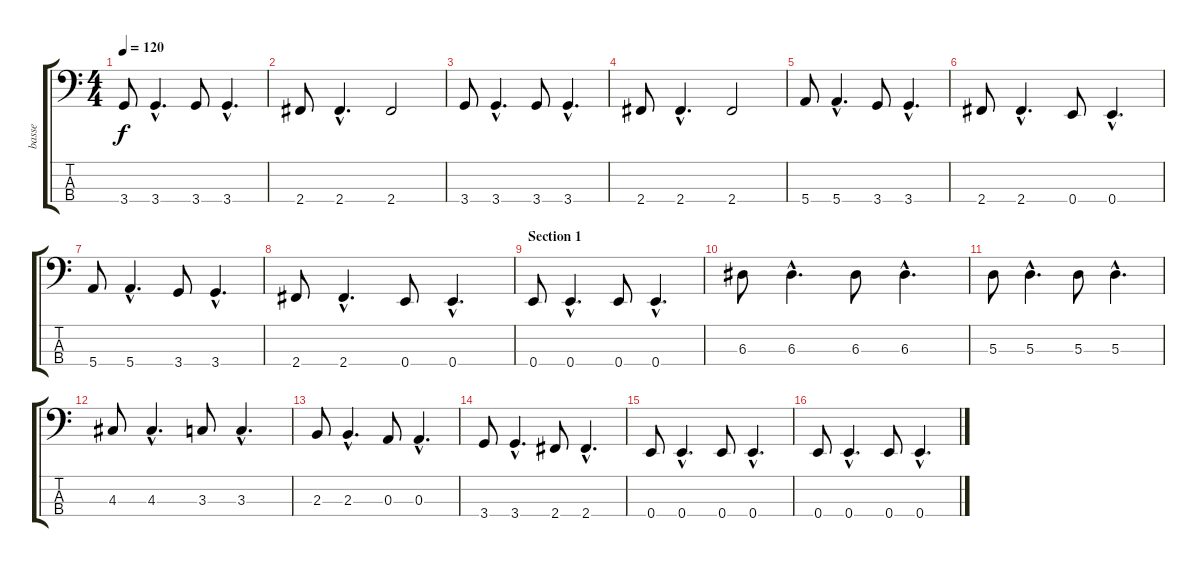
\track ("basse" "basse") {instrument electricbassfinger}
\staff {score tabs}
\tuning (G2 D2 A1 E1) {hide}
\ts (4 4)
\tempo 120
\clef f4
\ks c
3.4.8{dy f} 3.4{hac}.4{d} 3.4.8 3.4{hac}.4{d} |
2.4.8 2.4{hac}.4{d} 2.4.2 |
3.4.8 3.4{hac}.4{d} 3.4.8 3.4{hac}.4{d} |
2.4.8 2.4{hac}.4{d} 2.4.2 |
5.4.8 5.4{hac}.4{d} 3.4.8 3.4{hac}.4{d} |
2.4.8 2.4{hac}.4{d} 0.4.8 0.4{hac}.4{d} |
5.4.8 5.4{hac}.4{d} 3.4.8 3.4{hac}.4{d} |
2.4.8 2.4{hac}.4{d} 0.4.8 0.4{hac}.4{d} |
\section ("" "Section 1")
0.4.8 0.4{hac}.4{d} 0.4.8 0.4{hac}.4{d} |
6.3.8 6.3{hac}.4{d} 6.3.8 6.3{hac}.4{d} |
5.3.8 5.3{hac}.4{d} 5.3.8 5.3{hac}.4{d} |
4.3.8 4.3{hac}.4{d} 3.3.8 3.3{hac}.4{d} |
2.3.8 2.3{hac}.4{d} 0.3.8 0.3{hac}.4{d} |
3.4.8 3.4{hac}.4{d} 2.4.8 2.4{hac}.4{d} |
0.4.8 0.4{hac}.4{d} 0.4.8 0.4{hac}.4{d} |
0.4.8 0.4{hac}.4{d} 0.4.8 0.4{hac}.4{d}
